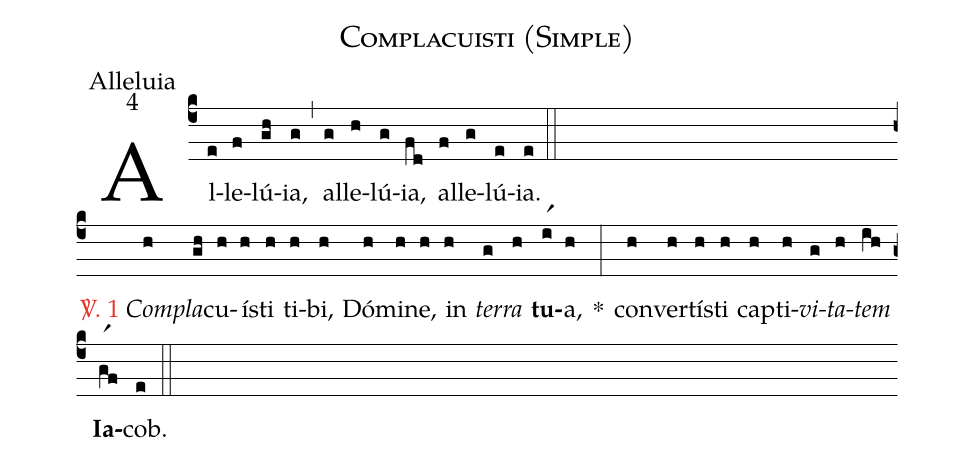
name:Complacuisti (Simple);
office-part:Alleluia;
mode:4;
%%
(c4) Al(e)le(f)lú(gh)ia,(g) (,) al(g)le(h)lú(g)ia,(fd) al(f)le(g)lú(e)ia.(e) (::Z)
<c><sp>V/</sp>. 1</c> <i>Com</i>(h)<i>pla</i>(gh)cu(h)í(h)sti(h) ti(h)bi,(h) Dó(h)mi(h)ne,(h) in(h) <i>ter</i>(g)<i>ra</i>(h) <b>tu</b>(ir1)a,(h) *(:) con(h)ver(h)tí(h)sti(h) cap(h)ti(h)<i>vi</i>(g)<i>ta</i>(h)<i>tem</i>(ih) <b>Ia</b>(gr1f)cob.(e) (::)
